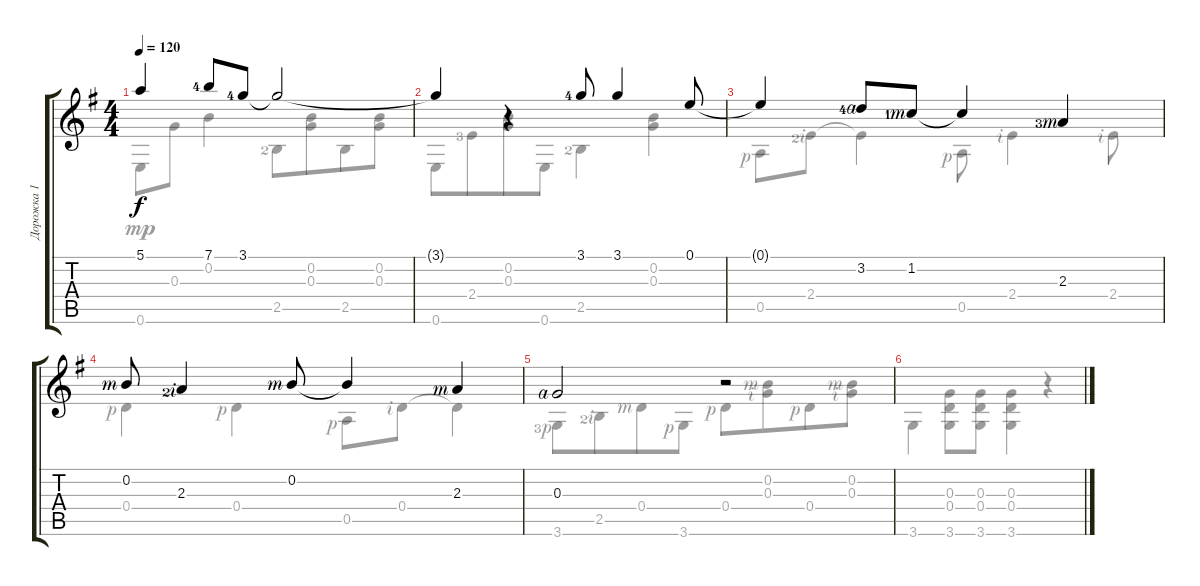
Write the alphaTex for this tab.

\track ("Дорожка 1" "Дорожка 1") {instrument acousticguitarsteel}
\staff {score tabs}
\tuning (E4 B3 G3 D3 A2 E2) {hide}
\voice
\ts (4 4)
\tempo 120
\clef g2
\ks g
5.1{t}.4{dy f} 7.1{lf 5}.8 3.1{lf 5}.8 3.1{t}.2 |
3.1{t}.4 r.4 3.1{lf 5}.8 3.1.4 0.1.8 |
0.1{t}.4 3.2{lf 5 rf 4}.8 1.2{lf 2 rf 3}.8 1.2{t}.4 2.3{lf 4 rf 3}.4 |
0.2{rf 3}.8 2.3{lf 3 rf 2}.4 0.2{rf 3}.8 0.2{t}.4 2.3{rf 3}.4 |
0.3{rf 4}.2 r.2 |
\voice
\clef g2
\ottava regular
\simile none
\ks g
0.6.8{dy mp} 0.3.8 0.2.4 2.5{lf 3}.8 (0.2 0.3).8{beam merge} 2.5.8 (0.2 0.3).8 |
0.6.8 2.4{lf 4}.8{beam merge} (0.2 0.3).8 0.6.8 2.5{lf 3}.4 (0.2 0.3).4 |
0.5{rf 1}.8 2.4{lf 3 rf 2}.8 2.4{t}.4 0.5{rf 1}.8 2.4{rf 2}.4 2.4{rf 2}.8 |
0.4{rf 1}.4 0.4{rf 1}.4 0.5{rf 1}.8 0.4{rf 2}.8 0.4{t}.4 |
3.6{lf 4 rf 1}.8 2.5{lf 3 rf 2}.8{beam merge} 0.4{rf 3}.8 3.6{rf 1}.8 0.4{rf 1}.8 (0.2{rf 3} 0.3{rf 2}).8{beam merge} 0.4{rf 1}.8 (0.2{rf 3} 0.3{rf 2}).8 |
3.6.4 (0.3 0.4 3.6).8 (0.3 0.4 3.6).8 (0.3 0.4 3.6).4 r.4
